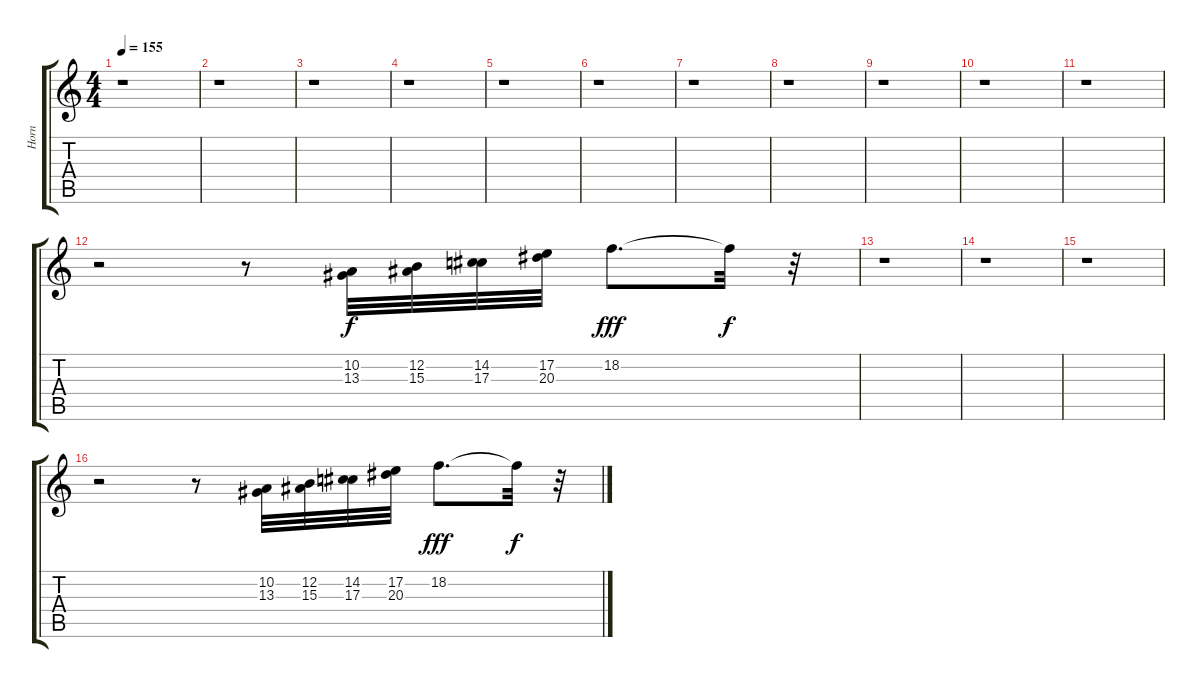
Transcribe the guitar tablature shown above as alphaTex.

\track ("Horn" "Horn") {instrument frenchhorn}
\staff {score tabs}
\tuning (E4 B3 G3 D3 A2 E2) {hide}
\ts (4 4)
\tempo 155
\clef g2
\ks c
r.1{dy f} |
r.1 |
r.1 |
r.1 |
r.1 |
r.1 |
r.1 |
r.1 |
r.1 |
r.1 |
r.1 |
r.2 r.8 (10.2 13.3).32 (12.2 15.3).32 (14.2 17.3).32 (17.2 20.3).32 18.2.8{d dy fff} 18.2{t}.32{dy f} r.32 |
r.1 |
r.1 |
r.1 |
r.2 r.8 (10.2 13.3).32 (12.2 15.3).32 (14.2 17.3).32 (17.2 20.3).32 18.2.8{d dy fff} 18.2{t}.32{dy f} r.32
